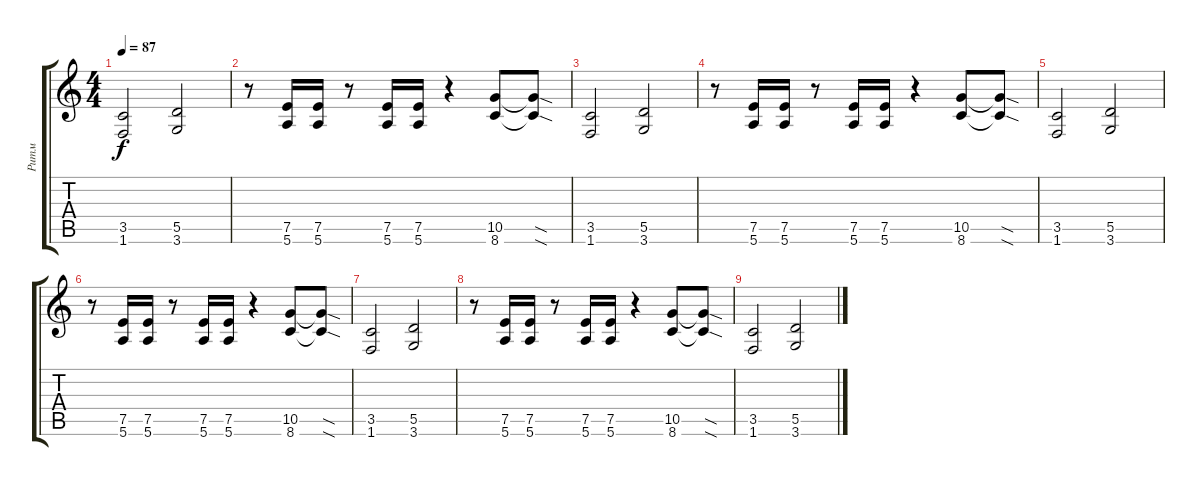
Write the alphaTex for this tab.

\track ("Ритм" "Ритм") {instrument electricguitarclean}
\staff {score tabs}
\tuning (E4 B3 G3 D3 A2 E2) {hide}
\ts (4 4)
\tempo 87
\clef g2
\ks c
(3.5 1.6).2{dy f} (5.5 3.6).2 |
r.8 (7.5 5.6).16 (7.5 5.6).16 r.8 (7.5 5.6).16 (7.5 5.6).16 r.4 (10.5 8.6).8 (10.5{sod t} 8.6{sod t}).8 |
(3.5 1.6).2 (5.5 3.6).2 |
r.8 (7.5 5.6).16 (7.5 5.6).16 r.8 (7.5 5.6).16 (7.5 5.6).16 r.4 (10.5 8.6).8 (10.5{sod t} 8.6{sod t}).8 |
(3.5 1.6).2 (5.5 3.6).2 |
r.8 (7.5 5.6).16 (7.5 5.6).16 r.8 (7.5 5.6).16 (7.5 5.6).16 r.4 (10.5 8.6).8 (10.5{sod t} 8.6{sod t}).8 |
(3.5 1.6).2 (5.5 3.6).2 |
r.8 (7.5 5.6).16 (7.5 5.6).16 r.8 (7.5 5.6).16 (7.5 5.6).16 r.4 (10.5 8.6).8 (10.5{sod t} 8.6{sod t}).8 |
(3.5 1.6).2 (5.5 3.6).2
